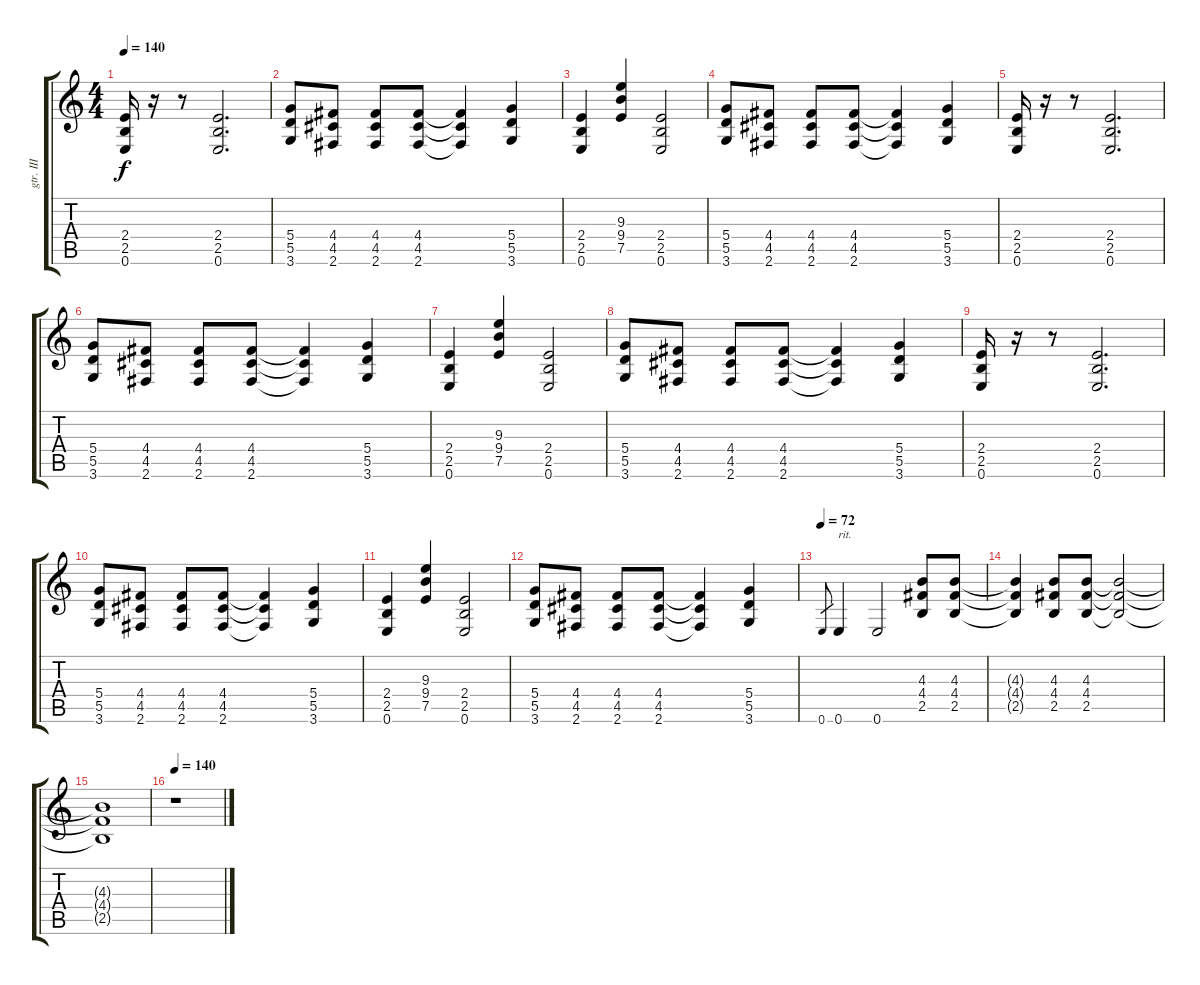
\track ("gtr. III" "gtr. III") {instrument acousticguitarsteel}
\staff {score tabs}
\tuning (E4 B3 G3 D3 A2 E2) {hide}
\ts (4 4)
\tempo 140
\clef g2
\ks c
(2.4 2.5 0.6).16{dy f} r.16 r.8 (2.4 2.5 0.6).2{d} |
(5.4 5.5 3.6).8 (4.4 4.5 2.6).8 (4.4 4.5 2.6).8 (4.4 4.5 2.6).8 (4.4{t} 4.5{t} 2.6{t}).4 (5.4 5.5 3.6).4 |
(2.4 2.5 0.6).4 (9.3 9.4 7.5).4 (2.4 2.5 0.6).2 |
(5.4 5.5 3.6).8 (4.4 4.5 2.6).8 (4.4 4.5 2.6).8 (4.4 4.5 2.6).8 (4.4{t} 4.5{t} 2.6{t}).4 (5.4 5.5 3.6).4 |
(2.4 2.5 0.6).16 r.16 r.8 (2.4 2.5 0.6).2{d} |
(5.4 5.5 3.6).8 (4.4 4.5 2.6).8 (4.4 4.5 2.6).8 (4.4 4.5 2.6).8 (4.4{t} 4.5{t} 2.6{t}).4 (5.4 5.5 3.6).4 |
(2.4 2.5 0.6).4 (9.3 9.4 7.5).4 (2.4 2.5 0.6).2 |
(5.4 5.5 3.6).8 (4.4 4.5 2.6).8 (4.4 4.5 2.6).8 (4.4 4.5 2.6).8 (4.4{t} 4.5{t} 2.6{t}).4 (5.4 5.5 3.6).4 |
(2.4 2.5 0.6).16 r.16 r.8 (2.4 2.5 0.6).2{d} |
(5.4 5.5 3.6).8 (4.4 4.5 2.6).8 (4.4 4.5 2.6).8 (4.4 4.5 2.6).8 (4.4{t} 4.5{t} 2.6{t}).4 (5.4 5.5 3.6).4 |
(2.4 2.5 0.6).4 (9.3 9.4 7.5).4 (2.4 2.5 0.6).2 |
(5.4 5.5 3.6).8 (4.4 4.5 2.6).8 (4.4 4.5 2.6).8 (4.4 4.5 2.6).8 (4.4{t} 4.5{t} 2.6{t}).4 (5.4 5.5 3.6).4 |
\tempo 72
0.6.8{gr} 0.6.4{txt "rit."} 0.6.2 (4.3 4.4 2.5).8 (4.3 4.4 2.5).8 |
(4.3{t} 4.4{t} 2.5{t}).4 (4.3 4.4 2.5).8 (4.3 4.4 2.5).8 (4.3{t} 4.4{t} 2.5{t}).2 |
(4.3{t} 4.4{t} 2.5{t}).1 |
\tempo 140
r.1
